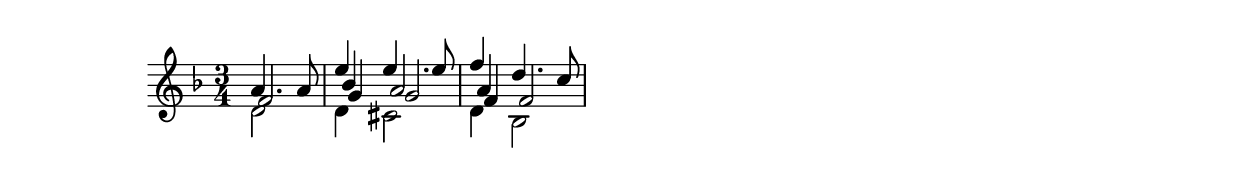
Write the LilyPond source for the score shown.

%% Do not edit this file; it is auto-generated from LSR http://lsr.dsi.unimi.it
%% This file is in the public domain.
\version "2.11.51"

\header {
  lsrtags = "simultaneous-notes"

 doctitlees = "Voces adicionales para evitar colisiones"
 texidoces = "
En ciertos casos de polifonía compleja, se necesitan voces adicionales
para evitar colisiones entre las notas.  Las voces adicionales se
añaden definiendo una variable que utiliza la función de Scheme
context-spec-music.

"

  texidoc = "
In some instances of complex polyphonic music, additional voices are
necessary to prevent collisions between notes.  If more than four
parallel voices are needed, additional voices can be added by defining
a variable using the Scheme function @code{context-spec-music}.

"
  doctitle = "Additional voices to avoid collisions"
} % begin verbatim
voiceFive = #(context-spec-music (make-voice-props-set 4) 'Voice)
\relative c'' {
  \time 3/4 \key d \minor \partial 2
  <<
    { \voiceOne
      a4. a8
      e'4 e4. e8
      f4 d4. c8
    } \\ {
      \voiceThree
      f,2
      bes4 a2
      a4 s2
    } \\ {
      \voiceFive
      s2
      g4 g2
      f4 f2
    } \\ {
      \voiceTwo
      d2
      d4 cis2
      d4 bes2
    }
  >>
}
